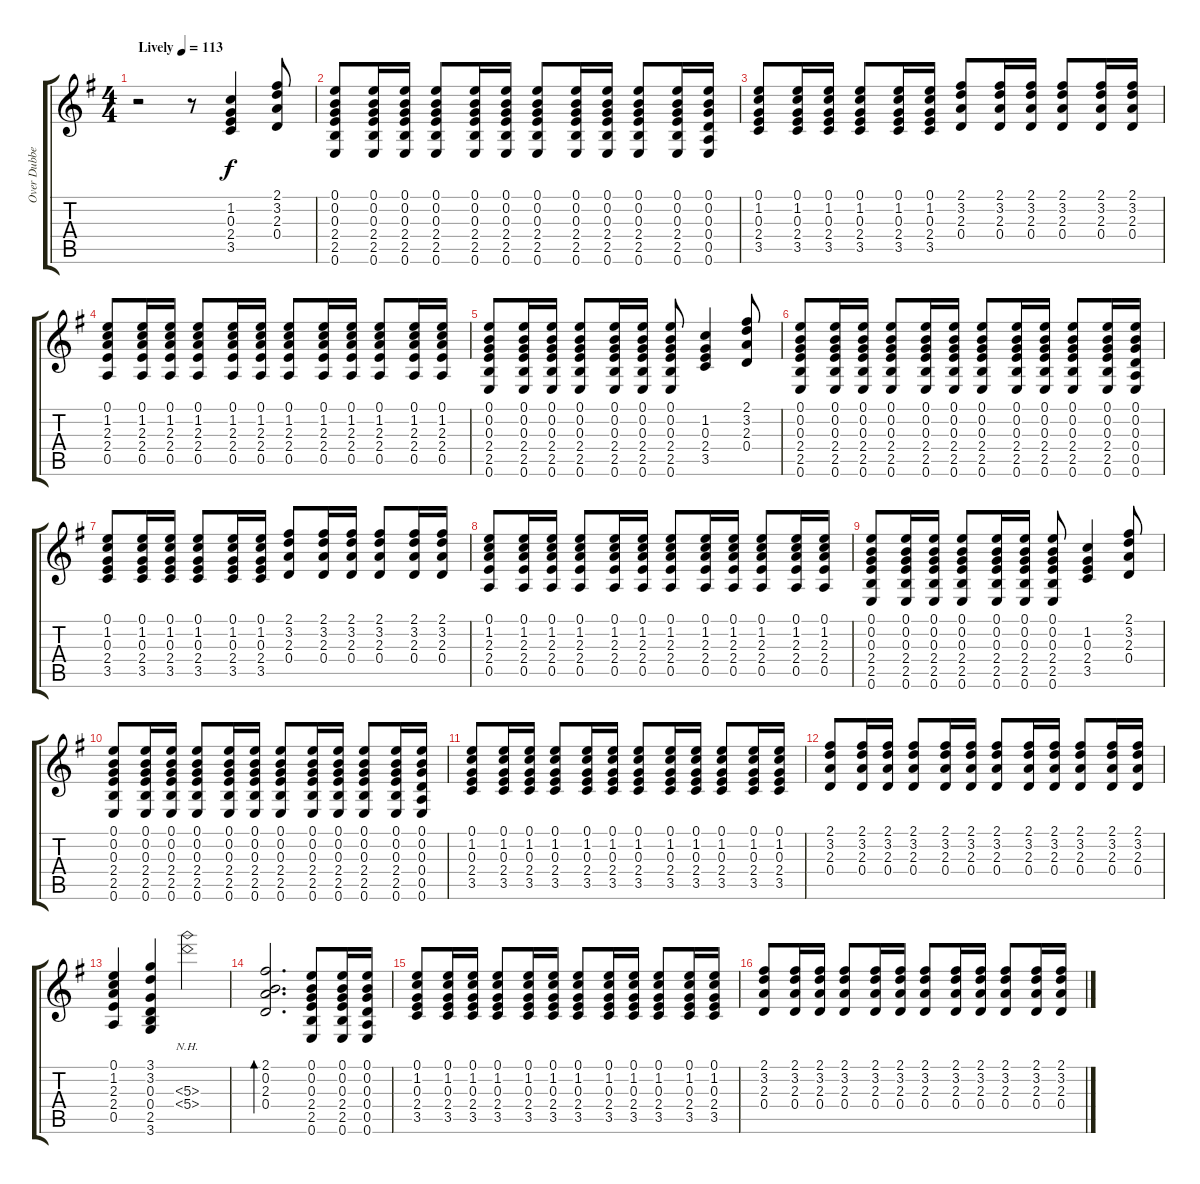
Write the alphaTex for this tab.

\track ("Over Dubbed Guitar" "Over Dubbe") {instrument electricguitarclean}
\staff {score tabs}
\tuning (E4 B3 G3 D3 A2 E2) {hide}
\ts (4 4)
\tempo (113 "Lively")
\clef g2
\ks eminor
r.2{dy f instrument electricguitarclean} r.8 (1.2 0.3 2.4 3.5).4 (2.1 3.2 2.3 0.4).8 |
(0.1 0.2 0.3 2.4 2.5 0.6).8 (0.1 0.2 0.3 2.4 2.5 0.6).16 (0.1 0.2 0.3 2.4 2.5 0.6).16 (0.1 0.2 0.3 2.4 2.5 0.6).8 (0.1 0.2 0.3 2.4 2.5 0.6).16 (0.1 0.2 0.3 2.4 2.5 0.6).16 (0.1 0.2 0.3 2.4 2.5 0.6).8 (0.1 0.2 0.3 2.4 2.5 0.6).16 (0.1 0.2 0.3 2.4 2.5 0.6).16 (0.1 0.2 0.3 2.4 2.5 0.6).8 (0.1 0.2 0.3 2.4 2.5 0.6).16 (0.1 0.2 0.3 0.4 0.5 0.6).16 |
(0.1 1.2 0.3 2.4 3.5).8 (0.1 1.2 0.3 2.4 3.5).16 (0.1 1.2 0.3 2.4 3.5).16 (0.1 1.2 0.3 2.4 3.5).8 (0.1 1.2 0.3 2.4 3.5).16 (0.1 1.2 0.3 2.4 3.5).16 (2.1 3.2 2.3 0.4).8 (2.1 3.2 2.3 0.4).16 (2.1 3.2 2.3 0.4).16 (2.1 3.2 2.3 0.4).8 (2.1 3.2 2.3 0.4).16 (2.1 3.2 2.3 0.4).16 |
(0.1 1.2 2.3 2.4 0.5).8 (0.1 1.2 2.3 2.4 0.5).16 (0.1 1.2 2.3 2.4 0.5).16 (0.1 1.2 2.3 2.4 0.5).8 (0.1 1.2 2.3 2.4 0.5).16 (0.1 1.2 2.3 2.4 0.5).16 (0.1 1.2 2.3 2.4 0.5).8 (0.1 1.2 2.3 2.4 0.5).16 (0.1 1.2 2.3 2.4 0.5).16 (0.1 1.2 2.3 2.4 0.5).8 (0.1 1.2 2.3 2.4 0.5).16 (0.1 1.2 2.3 2.4 0.5).16 |
(0.1 0.2 0.3 2.4 2.5 0.6).8 (0.1 0.2 0.3 2.4 2.5 0.6).16 (0.1 0.2 0.3 2.4 2.5 0.6).16 (0.1 0.2 0.3 2.4 2.5 0.6).8 (0.1 0.2 0.3 2.4 2.5 0.6).16 (0.1 0.2 0.3 2.4 2.5 0.6).16 (0.1 0.2 0.3 2.4 2.5 0.6).8 (1.2 0.3 2.4 3.5).4 (2.1 3.2 2.3 0.4).8 |
(0.1 0.2 0.3 2.4 2.5 0.6).8 (0.1 0.2 0.3 2.4 2.5 0.6).16 (0.1 0.2 0.3 2.4 2.5 0.6).16 (0.1 0.2 0.3 2.4 2.5 0.6).8 (0.1 0.2 0.3 2.4 2.5 0.6).16 (0.1 0.2 0.3 2.4 2.5 0.6).16 (0.1 0.2 0.3 2.4 2.5 0.6).8 (0.1 0.2 0.3 2.4 2.5 0.6).16 (0.1 0.2 0.3 2.4 2.5 0.6).16 (0.1 0.2 0.3 2.4 2.5 0.6).8 (0.1 0.2 0.3 2.4 2.5 0.6).16 (0.1 0.2 0.3 0.4 0.5 0.6).16 |
(0.1 1.2 0.3 2.4 3.5).8 (0.1 1.2 0.3 2.4 3.5).16 (0.1 1.2 0.3 2.4 3.5).16 (0.1 1.2 0.3 2.4 3.5).8 (0.1 1.2 0.3 2.4 3.5).16 (0.1 1.2 0.3 2.4 3.5).16 (2.1 3.2 2.3 0.4).8 (2.1 3.2 2.3 0.4).16 (2.1 3.2 2.3 0.4).16 (2.1 3.2 2.3 0.4).8 (2.1 3.2 2.3 0.4).16 (2.1 3.2 2.3 0.4).16 |
(0.1 1.2 2.3 2.4 0.5).8 (0.1 1.2 2.3 2.4 0.5).16 (0.1 1.2 2.3 2.4 0.5).16 (0.1 1.2 2.3 2.4 0.5).8 (0.1 1.2 2.3 2.4 0.5).16 (0.1 1.2 2.3 2.4 0.5).16 (0.1 1.2 2.3 2.4 0.5).8 (0.1 1.2 2.3 2.4 0.5).16 (0.1 1.2 2.3 2.4 0.5).16 (0.1 1.2 2.3 2.4 0.5).8 (0.1 1.2 2.3 2.4 0.5).16 (0.1 1.2 2.3 2.4 0.5).16 |
(0.1 0.2 0.3 2.4 2.5 0.6).8 (0.1 0.2 0.3 2.4 2.5 0.6).16 (0.1 0.2 0.3 2.4 2.5 0.6).16 (0.1 0.2 0.3 2.4 2.5 0.6).8 (0.1 0.2 0.3 2.4 2.5 0.6).16 (0.1 0.2 0.3 2.4 2.5 0.6).16 (0.1 0.2 0.3 2.4 2.5 0.6).8 (1.2 0.3 2.4 3.5).4 (2.1 3.2 2.3 0.4).8 |
(0.1 0.2 0.3 2.4 2.5 0.6).8{volume 7 balance 16} (0.1 0.2 0.3 2.4 2.5 0.6).16 (0.1 0.2 0.3 2.4 2.5 0.6).16 (0.1 0.2 0.3 2.4 2.5 0.6).8 (0.1 0.2 0.3 2.4 2.5 0.6).16 (0.1 0.2 0.3 2.4 2.5 0.6).16 (0.1 0.2 0.3 2.4 2.5 0.6).8 (0.1 0.2 0.3 2.4 2.5 0.6).16 (0.1 0.2 0.3 2.4 2.5 0.6).16 (0.1 0.2 0.3 2.4 2.5 0.6).8 (0.1 0.2 0.3 2.4 2.5 0.6).16 (0.1 0.2 0.3 0.4 0.5 0.6).16 |
(0.1 1.2 0.3 2.4 3.5).8 (0.1 1.2 0.3 2.4 3.5).16 (0.1 1.2 0.3 2.4 3.5).16 (0.1 1.2 0.3 2.4 3.5).8 (0.1 1.2 0.3 2.4 3.5).16 (0.1 1.2 0.3 2.4 3.5).16 (0.1 1.2 0.3 2.4 3.5).8 (0.1 1.2 0.3 2.4 3.5).16 (0.1 1.2 0.3 2.4 3.5).16 (0.1 1.2 0.3 2.4 3.5).8 (0.1 1.2 0.3 2.4 3.5).16 (0.1 1.2 0.3 2.4 3.5).16 |
(2.1 3.2 2.3 0.4).8 (2.1 3.2 2.3 0.4).16 (2.1 3.2 2.3 0.4).16 (2.1 3.2 2.3 0.4).8 (2.1 3.2 2.3 0.4).16 (2.1 3.2 2.3 0.4).16 (2.1 3.2 2.3 0.4).8 (2.1 3.2 2.3 0.4).16 (2.1 3.2 2.3 0.4).16 (2.1 3.2 2.3 0.4).8 (2.1 3.2 2.3 0.4).16 (2.1 3.2 2.3 0.4).16 |
(0.1 1.2 2.3 2.4 0.5).4 (3.1 3.2 0.3 0.4 2.5 3.6).4 (5.3{nh} 5.4{nh}).2{volume 11} |
(2.1 0.2 2.3 0.4).2{d bd 480} (0.1 0.2 0.3 2.4 2.5 0.6).8{volume 5 balance 16} (0.1 0.2 0.3 2.4 2.5 0.6).16 (0.1 0.2 0.3 0.4 0.5 0.6).16 |
(0.1 1.2 0.3 2.4 3.5).8 (0.1 1.2 0.3 2.4 3.5).16 (0.1 1.2 0.3 2.4 3.5).16 (0.1 1.2 0.3 2.4 3.5).8 (0.1 1.2 0.3 2.4 3.5).16 (0.1 1.2 0.3 2.4 3.5).16 (0.1 1.2 0.3 2.4 3.5).8 (0.1 1.2 0.3 2.4 3.5).16 (0.1 1.2 0.3 2.4 3.5).16 (0.1 1.2 0.3 2.4 3.5).8 (0.1 1.2 0.3 2.4 3.5).16 (0.1 1.2 0.3 2.4 3.5).16 |
(2.1 3.2 2.3 0.4).8 (2.1 3.2 2.3 0.4).16 (2.1 3.2 2.3 0.4).16 (2.1 3.2 2.3 0.4).8 (2.1 3.2 2.3 0.4).16 (2.1 3.2 2.3 0.4).16 (2.1 3.2 2.3 0.4).8 (2.1 3.2 2.3 0.4).16 (2.1 3.2 2.3 0.4).16 (2.1 3.2 2.3 0.4).8 (2.1 3.2 2.3 0.4).16 (2.1 3.2 2.3 0.4).16
